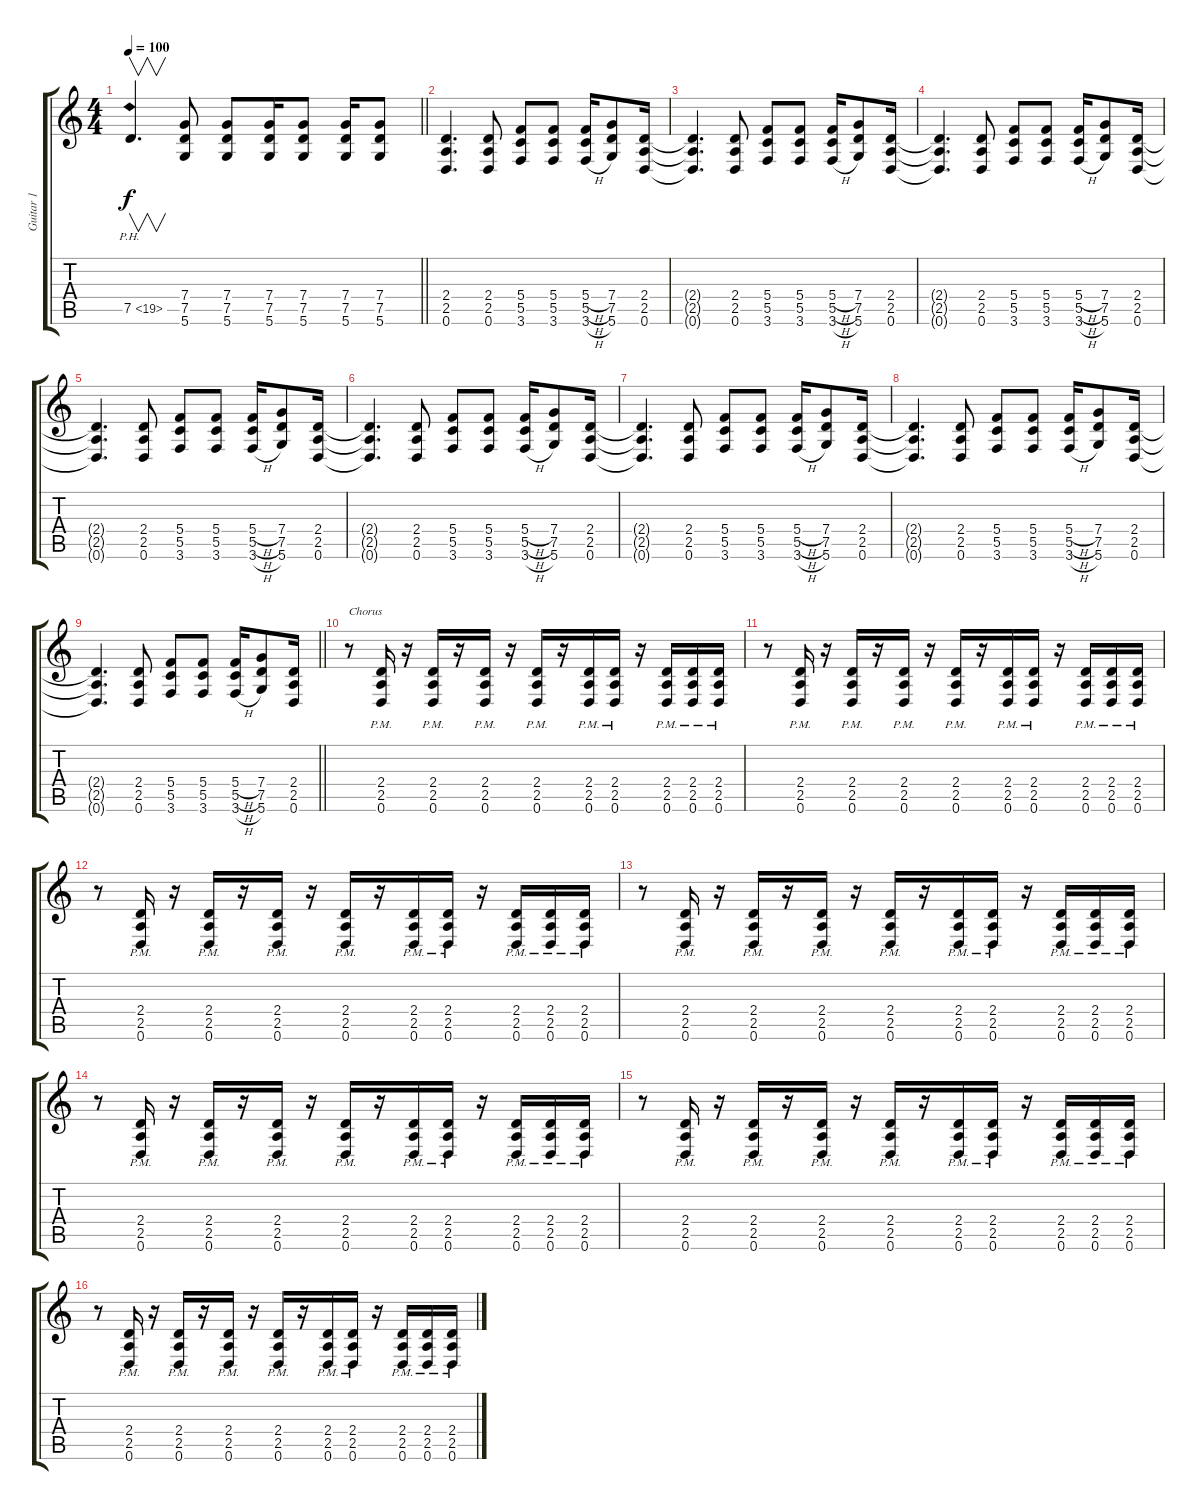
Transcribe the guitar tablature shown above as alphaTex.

\track ("Guitar 1" "Guitar 1") {instrument distortionguitar}
\staff {score tabs}
\tuning (D4 A3 F3 C3 G2 D2) {hide}
\ts (4 4)
\tempo 100
\clef g2
\barLineRight lightlight
\ks c
7.5{ph 12}.4{v d dy f} (7.4 7.5 5.6).8 (7.4 7.5 5.6).8 (7.4 7.5 5.6).16 (7.4 7.5 5.6).8 (7.4 7.5 5.6).16 (7.4 7.5 5.6).8 |
(2.4 2.5 0.6).4{d} (2.4 2.5 0.6).8 (5.4 5.5 3.6).8 (5.4 5.5 3.6).8 (5.4{h} 5.5{h} 3.6{h}).16 (7.4 7.5 5.6).8 (2.4 2.5 0.6).16 |
(2.4{t} 2.5{t} 0.6{t}).4{d} (2.4 2.5 0.6).8 (5.4 5.5 3.6).8 (5.4 5.5 3.6).8 (5.4{h} 5.5{h} 3.6{h}).16 (7.4 7.5 5.6).8 (2.4 2.5 0.6).16 |
(2.4{t} 2.5{t} 0.6{t}).4{d} (2.4 2.5 0.6).8 (5.4 5.5 3.6).8 (5.4 5.5 3.6).8 (5.4{h} 5.5{h} 3.6{h}).16 (7.4 7.5 5.6).8 (2.4 2.5 0.6).16 |
(2.4{t} 2.5{t} 0.6{t}).4{d} (2.4 2.5 0.6).8 (5.4 5.5 3.6).8 (5.4 5.5 3.6).8 (5.4{h} 5.5{h} 3.6{h}).16 (7.4 7.5 5.6).8 (2.4 2.5 0.6).16 |
(2.4{t} 2.5{t} 0.6{t}).4{d} (2.4 2.5 0.6).8 (5.4 5.5 3.6).8 (5.4 5.5 3.6).8 (5.4{h} 5.5{h} 3.6{h}).16 (7.4 7.5 5.6).8 (2.4 2.5 0.6).16 |
(2.4{t} 2.5{t} 0.6{t}).4{d} (2.4 2.5 0.6).8 (5.4 5.5 3.6).8 (5.4 5.5 3.6).8 (5.4{h} 5.5{h} 3.6{h}).16 (7.4 7.5 5.6).8 (2.4 2.5 0.6).16 |
(2.4{t} 2.5{t} 0.6{t}).4{d} (2.4 2.5 0.6).8 (5.4 5.5 3.6).8 (5.4 5.5 3.6).8 (5.4{h} 5.5{h} 3.6{h}).16 (7.4 7.5 5.6).8 (2.4 2.5 0.6).16 |
\barLineRight lightlight
(2.4{t} 2.5{t} 0.6{t}).4{d} (2.4 2.5 0.6).8 (5.4 5.5 3.6).8 (5.4 5.5 3.6).8 (5.4{h} 5.5{h} 3.6{h}).16 (7.4 7.5 5.6).8 (2.4 2.5 0.6).16 |
r.8{txt "Chorus"} (2.4{pm} 2.5{pm} 0.6{pm}).16 r.16 (2.4{pm} 2.5{pm} 0.6{pm}).16 r.16 (2.4{pm} 2.5{pm} 0.6{pm}).16 r.16 (2.4{pm} 2.5{pm} 0.6{pm}).16 r.16 (2.4{pm} 2.5{pm} 0.6{pm}).16 (2.4{pm} 2.5{pm} 0.6{pm}).16 r.16 (2.4{pm} 2.5{pm} 0.6{pm}).16 (2.4{pm} 2.5{pm} 0.6{pm}).16 (2.4{pm} 2.5{pm} 0.6{pm}).16 |
r.8 (2.4{pm} 2.5{pm} 0.6{pm}).16 r.16 (2.4{pm} 2.5{pm} 0.6{pm}).16 r.16 (2.4{pm} 2.5{pm} 0.6{pm}).16 r.16 (2.4{pm} 2.5{pm} 0.6{pm}).16 r.16 (2.4{pm} 2.5{pm} 0.6{pm}).16 (2.4{pm} 2.5{pm} 0.6{pm}).16 r.16 (2.4{pm} 2.5{pm} 0.6{pm}).16 (2.4{pm} 2.5{pm} 0.6{pm}).16 (2.4{pm} 2.5{pm} 0.6{pm}).16 |
r.8 (2.4{pm} 2.5{pm} 0.6{pm}).16 r.16 (2.4{pm} 2.5{pm} 0.6{pm}).16 r.16 (2.4{pm} 2.5{pm} 0.6{pm}).16 r.16 (2.4{pm} 2.5{pm} 0.6{pm}).16 r.16 (2.4{pm} 2.5{pm} 0.6{pm}).16 (2.4{pm} 2.5{pm} 0.6{pm}).16 r.16 (2.4{pm} 2.5{pm} 0.6{pm}).16 (2.4{pm} 2.5{pm} 0.6{pm}).16 (2.4{pm} 2.5{pm} 0.6{pm}).16 |
r.8 (2.4{pm} 2.5{pm} 0.6{pm}).16 r.16 (2.4{pm} 2.5{pm} 0.6{pm}).16 r.16 (2.4{pm} 2.5{pm} 0.6{pm}).16 r.16 (2.4{pm} 2.5{pm} 0.6{pm}).16 r.16 (2.4{pm} 2.5{pm} 0.6{pm}).16 (2.4{pm} 2.5{pm} 0.6{pm}).16 r.16 (2.4{pm} 2.5{pm} 0.6{pm}).16 (2.4{pm} 2.5{pm} 0.6{pm}).16 (2.4{pm} 2.5{pm} 0.6{pm}).16 |
r.8 (2.4{pm} 2.5{pm} 0.6{pm}).16 r.16 (2.4{pm} 2.5{pm} 0.6{pm}).16 r.16 (2.4{pm} 2.5{pm} 0.6{pm}).16 r.16 (2.4{pm} 2.5{pm} 0.6{pm}).16 r.16 (2.4{pm} 2.5{pm} 0.6{pm}).16 (2.4{pm} 2.5{pm} 0.6{pm}).16 r.16 (2.4{pm} 2.5{pm} 0.6{pm}).16 (2.4{pm} 2.5{pm} 0.6{pm}).16 (2.4{pm} 2.5{pm} 0.6{pm}).16 |
r.8 (2.4{pm} 2.5{pm} 0.6{pm}).16 r.16 (2.4{pm} 2.5{pm} 0.6{pm}).16 r.16 (2.4{pm} 2.5{pm} 0.6{pm}).16 r.16 (2.4{pm} 2.5{pm} 0.6{pm}).16 r.16 (2.4{pm} 2.5{pm} 0.6{pm}).16 (2.4{pm} 2.5{pm} 0.6{pm}).16 r.16 (2.4{pm} 2.5{pm} 0.6{pm}).16 (2.4{pm} 2.5{pm} 0.6{pm}).16 (2.4{pm} 2.5{pm} 0.6{pm}).16 |
r.8 (2.4{pm} 2.5{pm} 0.6{pm}).16 r.16 (2.4{pm} 2.5{pm} 0.6{pm}).16 r.16 (2.4{pm} 2.5{pm} 0.6{pm}).16 r.16 (2.4{pm} 2.5{pm} 0.6{pm}).16 r.16 (2.4{pm} 2.5{pm} 0.6{pm}).16 (2.4{pm} 2.5{pm} 0.6{pm}).16 r.16 (2.4{pm} 2.5{pm} 0.6{pm}).16 (2.4{pm} 2.5{pm} 0.6{pm}).16 (2.4{pm} 2.5{pm} 0.6{pm}).16
